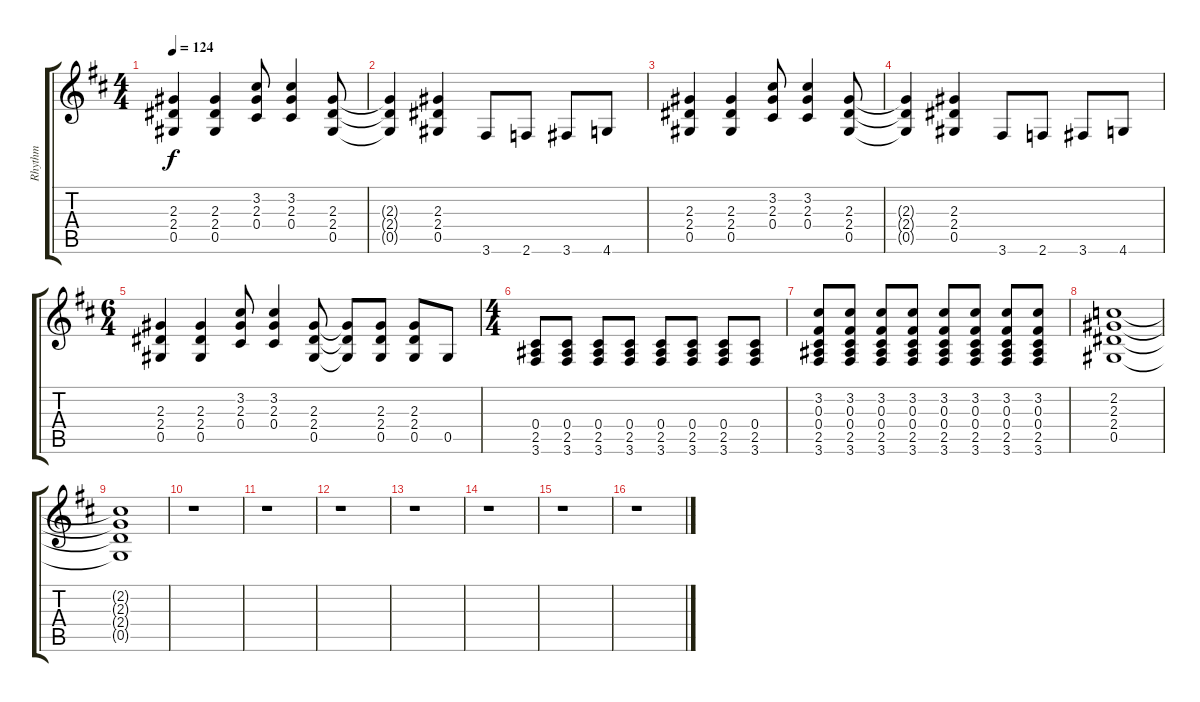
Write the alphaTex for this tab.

\track ("Rhythm" "Rhythm") {instrument distortionguitar}
\staff {score tabs}
\tuning (Eb4 Bb3 Gb3 Db3 Ab2 Eb2) {hide}
\ts (4 4)
\tempo 124
\clef g2
\ks d
(2.3 2.4 0.5).4{dy f} (2.3 2.4 0.5).4 (3.2 2.3 0.4).8 (3.2 2.3 0.4).4 (2.3 2.4 0.5).8 |
(2.3{t} 2.4{t} 0.5{t}).4 (2.3 2.4 0.5).4 3.6.8 2.6.8 3.6.8 4.6.8 |
(2.3 2.4 0.5).4 (2.3 2.4 0.5).4 (3.2 2.3 0.4).8 (3.2 2.3 0.4).4 (2.3 2.4 0.5).8 |
(2.3{t} 2.4{t} 0.5{t}).4 (2.3 2.4 0.5).4 3.6.8 2.6.8 3.6.8 4.6.8 |
\ts (6 4)
(2.3 2.4 0.5).4 (2.3 2.4 0.5).4 (3.2 2.3 0.4).8 (3.2 2.3 0.4).4 (2.3 2.4 0.5).8 (2.3{t} 2.4{t} 0.5{t}).8 (2.3 2.4 0.5).8 (2.3 2.4 0.5).8 0.5.8 |
\ts (4 4)
(0.4 2.5 3.6).8 (0.4 2.5 3.6).8 (0.4 2.5 3.6).8 (0.4 2.5 3.6).8 (0.4 2.5 3.6).8 (0.4 2.5 3.6).8 (0.4 2.5 3.6).8 (0.4 2.5 3.6).8 |
(3.2 0.3 0.4 2.5 3.6).8 (3.2 0.3 0.4 2.5 3.6).8 (3.2 0.3 0.4 2.5 3.6).8 (3.2 0.3 0.4 2.5 3.6).8 (3.2 0.3 0.4 2.5 3.6).8 (3.2 0.3 0.4 2.5 3.6).8 (3.2 0.3 0.4 2.5 3.6).8 (3.2 0.3 0.4 2.5 3.6).8 |
(2.2 2.3 2.4 0.5).1 |
(2.2{t} 2.3{t} 2.4{t} 0.5{t}).1 |
r.1 |
r.1 |
r.1 |
r.1 |
r.1 |
r.1 |
r.1
